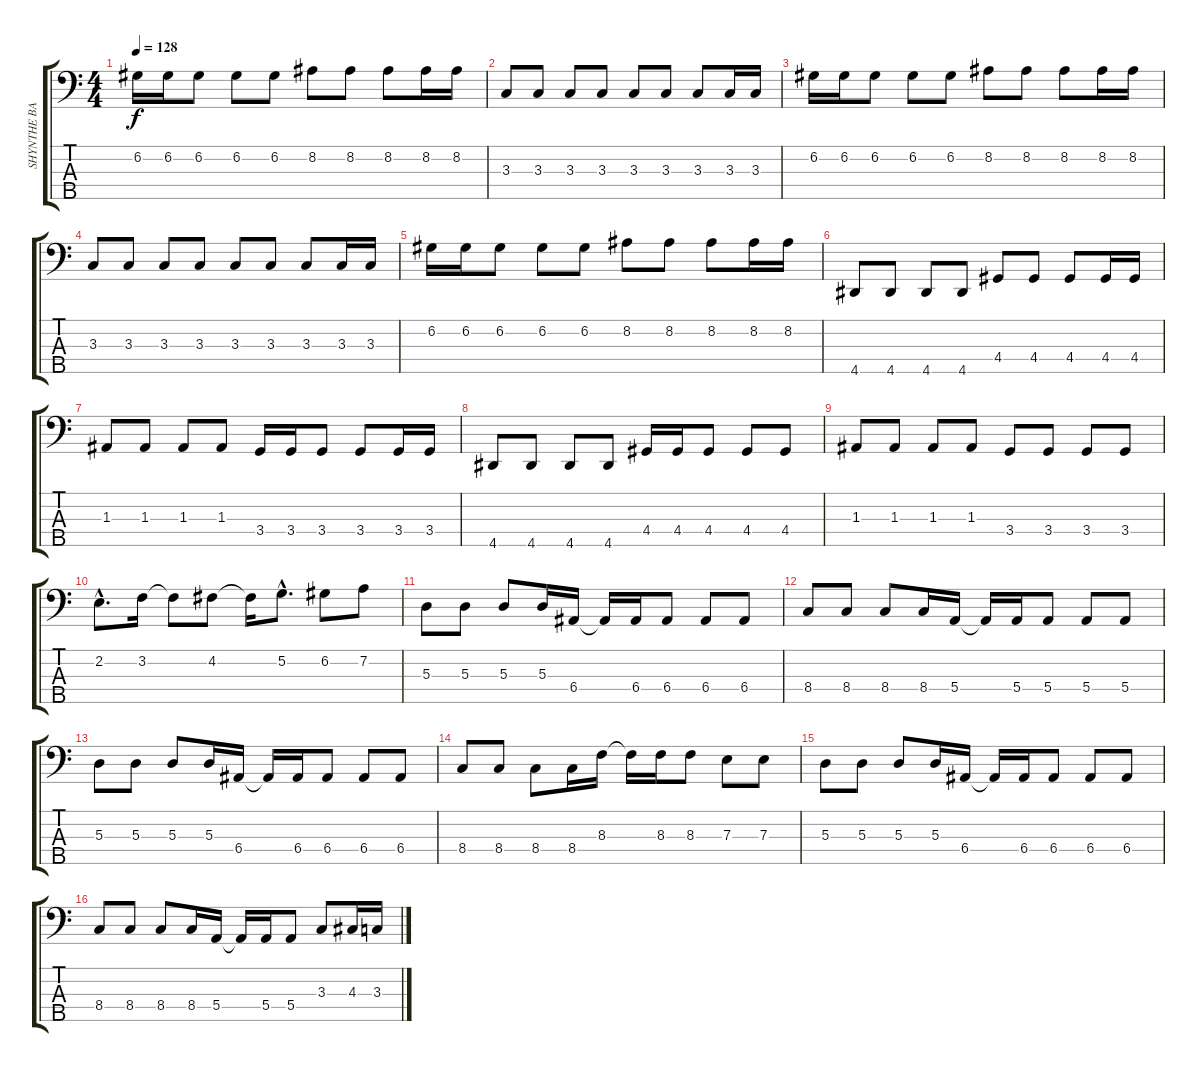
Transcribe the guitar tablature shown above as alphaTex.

\track ("SHYNTHE BASS" "SHYNTHE BA") {instrument synthbass2}
\staff {score tabs}
\tuning (G2 D2 A1 E1 B0) {hide}
\ts (4 4)
\tempo 128
\clef f4
\ks c
6.2.16{dy f} 6.2.16 6.2.8 6.2.8 6.2.8 8.2.8 8.2.8 8.2.8 8.2.16 8.2.16 |
3.3.8 3.3.8 3.3.8 3.3.8 3.3.8 3.3.8 3.3.8 3.3.16 3.3.16 |
6.2.16 6.2.16 6.2.8 6.2.8 6.2.8 8.2.8 8.2.8 8.2.8 8.2.16 8.2.16 |
3.3.8 3.3.8 3.3.8 3.3.8 3.3.8 3.3.8 3.3.8 3.3.16 3.3.16 |
6.2.16 6.2.16 6.2.8 6.2.8 6.2.8 8.2.8 8.2.8 8.2.8 8.2.16 8.2.16 |
4.5.8 4.5.8 4.5.8 4.5.8 4.4.8 4.4.8 4.4.8 4.4.16 4.4.16 |
1.3.8 1.3.8 1.3.8 1.3.8 3.4.16 3.4.16 3.4.8 3.4.8 3.4.16 3.4.16 |
4.5.8 4.5.8 4.5.8 4.5.8 4.4.16 4.4.16 4.4.8 4.4.8 4.4.8 |
1.3.8 1.3.8 1.3.8 1.3.8 3.4.8 3.4.8 3.4.8 3.4.8 |
2.2{hac}.8{d} 3.2.16 3.2{t}.8 4.2.8 4.2{t}.16 5.2{hac}.8{d} 6.2.8 7.2.8 |
5.3.8 5.3.8 5.3.8 5.3.16 6.4.16 6.4{t}.16 6.4.16 6.4.8 6.4.8 6.4.8 |
8.4.8 8.4.8 8.4.8 8.4.16 5.4.16 5.4{t}.16 5.4.16 5.4.8 5.4.8 5.4.8 |
5.3.8 5.3.8 5.3.8 5.3.16 6.4.16 6.4{t}.16 6.4.16 6.4.8 6.4.8 6.4.8 |
8.4.8 8.4.8 8.4.8 8.4.16 8.3.16 8.3{t}.16 8.3.16 8.3.8 7.3.8 7.3.8 |
5.3.8 5.3.8 5.3.8 5.3.16 6.4.16 6.4{t}.16 6.4.16 6.4.8 6.4.8 6.4.8 |
8.4.8 8.4.8 8.4.8 8.4.16 5.4.16 5.4{t}.16 5.4.16 5.4.8 3.3.8 4.3.16 3.3.16
